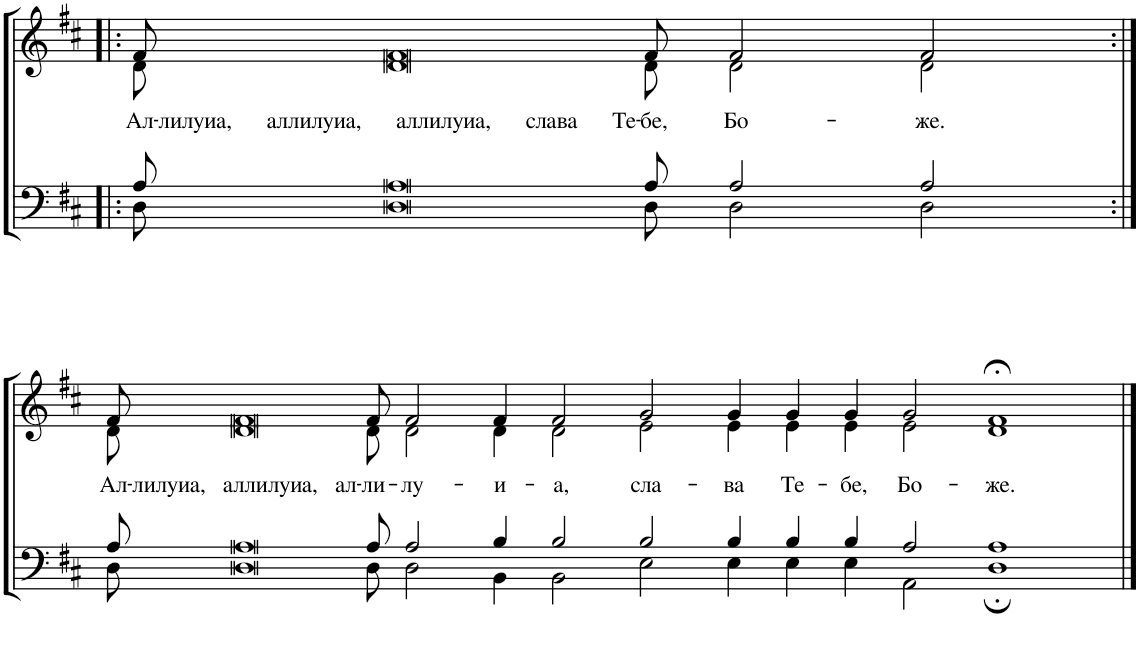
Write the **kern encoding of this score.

**kern	**kern	**text
*part1	*part1	*part1
*staff2	*staff1	*staff1
*I"Piano	*	*
*I'Pno.	*	*
!!LO:PB:g=z
*clefF4	*clefG2	*
*k[f#c#]	*k[f#c#]	*
*M63/4	*M63/4	*
=14!|:	=14!|:	=14!|:
*^	*^	*
*	*^	*	*	*
!	!	!	!	!	!LO:LY:b
000ryy	8A/L	8D\L	8f#/L	8d\L	Ал-
!	!	!	!	!	!LO:LY:b
.	8A	8D	8f#	8d	-лилуиа, аллилуиа, аллилуиа, слава Те-
!	!	!	!	!	!LO:LY:b
.	8A/J	8D\J	8f#/J	8d\J	-бе,
!	!	!	!	!	!LO:LY:b
.	2A/	2D\	2f#/	2d\	Бо-
!	!	!	!	!	!LO:LY:b
.	2A/	2D\	2f#/	2d\	-же.
.	1ryy	1ryy	000ryy	000ryy	.
.	1ryy	1ryy	.	.	.
.	1ryy	1ryy	.	.	.
.	1ryy	1ryy	.	.	.
.	1ryy	1ryy	.	.	.
.	1ryy	1ryy	.	.	.
.	1ryy	1ryy	.	.	.
4%31ryy	.	.	.	.	.
.	1ryy	1ryy	.	.	.
.	1ryy	1ryy	00ryy	00ryy	.
.	1ryy	1ryy	.	.	.
.	1ryy	1ryy	.	.	.
.	1ryy	1ryy	.	.	.
.	1ryy	1ryy	0ryy	0ryy	.
.	1ryy	1ryy	.	.	.
.	4.ryy	4.ryy	4.ryy	4.ryy	.
!!LO:LB:g=z	!!
=15:|!	=15:|!	=15:|!	=15:|!	=15:|!	=15:|!
!	!	!	!	!	!LO:LY:b
000ryy	8A/L	8D\L	8f#/L	8d\L	Ал-
!	!	!	!	!	!LO:LY:b
.	8A	8D	8f#	8d	-лилуиа, аллилуиа, ал-
!	!	!	!	!	!LO:LY:b
.	8A/J	8D\J	8f#/J	8d\J	-ли-
!	!	!	!	!	!LO:LY:b
.	2A/	2D\	2f#/	2d\	-лу-
!	!	!	!	!	!LO:LY:b
.	4B/	4BB\	4f#/	4d\	-и-
!	!	!	!	!	!LO:LY:b
.	2B/	2BB\	2f#/	2d\	-а,
!	!	!	!	!	!LO:LY:b
.	2B/	2E\	2g/	2e\	сла-
!	!	!	!	!	!LO:LY:b
.	4B/	4E\	4g/	4e\	-ва
!	!	!	!	!	!LO:LY:b
.	4B/	4E\	4g/	4e\	Те-
!	!	!	!	!	!LO:LY:b
.	4B/	4E\	4g/	4e\	-бе,
!	!	!	!	!	!LO:LY:b
.	2A/	2AA\	2g/	2e\	Бо-
!	!	!	!	!	!LO:LY:b
.	1A	1D;	1f#;<	1d	-же.
.	1ryy	1ryy	000ryy	000ryy	.
.	1ryy	1ryy	.	.	.
.	1ryy	1ryy	.	.	.
.	1ryy	1ryy	.	.	.
4%31ryy	.	.	.	.	.
.	1ryy	1ryy	.	.	.
.	1ryy	1ryy	.	.	.
.	1ryy	1ryy	.	.	.
.	1ryy	1ryy	.	.	.
.	1ryy	1ryy	0ryy	0ryy	.
.	1ryy	1ryy	.	.	.
.	1ryy	1ryy	1ryy	1ryy	.
.	4.ryy	4.ryy	4.ryy	4.ryy	.
*v	*v	*v	*	*	*
*	*v	*v	*
==	==	==
*-	*-	*-
